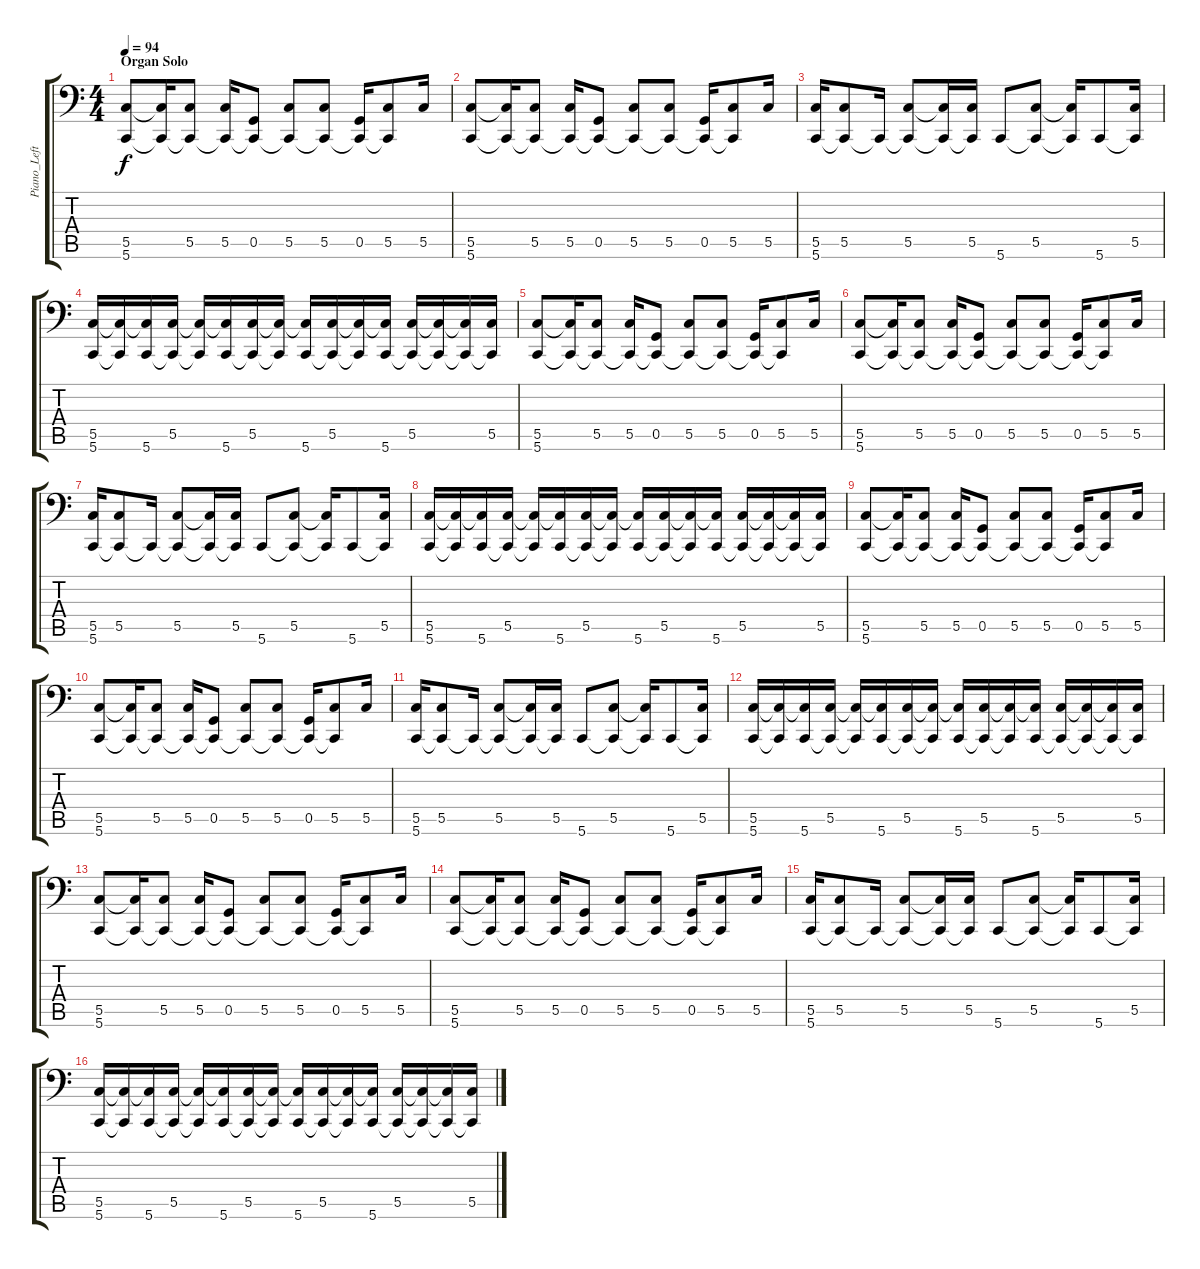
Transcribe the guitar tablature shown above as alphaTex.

\track ("Piano_Left Hand" "Piano_Left") {instrument acousticgrandpiano}
\staff {score tabs}
\tuning (E4 B3 G3 D3 G2 G1) {hide}
\ts (4 4)
\section ("" "Organ Solo")
\tempo 94
\clef f4
\ks c
(5.5 5.6).8{dy f} (5.5{t} 5.6{t}).16 (5.5 5.6{t}).8 (5.5 5.6{t}).16 (0.5 5.6{t}).8 (5.5 5.6{t}).8 (5.5 5.6{t}).8 (0.5 5.6{t}).16 (5.5 5.6{t}).8 5.5.16 |
(5.5 5.6).8 (5.5{t} 5.6{t}).16 (5.5 5.6{t}).8 (5.5 5.6{t}).16 (0.5 5.6{t}).8 (5.5 5.6{t}).8 (5.5 5.6{t}).8 (0.5 5.6{t}).16 (5.5 5.6{t}).8 5.5.16 |
(5.5 5.6).16 (5.5 5.6{t}).8 5.6{t}.16 (5.5 5.6{t}).8 (5.5{t} 5.6{t}).16 (5.5 5.6{t}).16 5.6.8 (5.5 5.6{t}).8 (5.5{t} 5.6{t}).16 5.6.8 (5.5 5.6{t}).16 |
(5.5 5.6).16 (5.5{t} 5.6{t}).16 (5.5{t} 5.6).16 (5.5 5.6{t}).16 (5.5{t} 5.6{t}).16 (5.5{t} 5.6).16 (5.5 5.6{t}).16 (5.5{t} 5.6{t}).16 (5.5{t} 5.6).16 (5.5 5.6{t}).16 (5.5{t} 5.6{t}).16 (5.5{t} 5.6).16 (5.5 5.6{t}).16 (5.5{t} 5.6{t}).16 (5.5{t} 5.6{t}).16 (5.5 5.6{t}).16 |
(5.5 5.6).8 (5.5{t} 5.6{t}).16 (5.5 5.6{t}).8 (5.5 5.6{t}).16 (0.5 5.6{t}).8 (5.5 5.6{t}).8 (5.5 5.6{t}).8 (0.5 5.6{t}).16 (5.5 5.6{t}).8 5.5.16 |
(5.5 5.6).8 (5.5{t} 5.6{t}).16 (5.5 5.6{t}).8 (5.5 5.6{t}).16 (0.5 5.6{t}).8 (5.5 5.6{t}).8 (5.5 5.6{t}).8 (0.5 5.6{t}).16 (5.5 5.6{t}).8 5.5.16 |
(5.5 5.6).16 (5.5 5.6{t}).8 5.6{t}.16 (5.5 5.6{t}).8 (5.5{t} 5.6{t}).16 (5.5 5.6{t}).16 5.6.8 (5.5 5.6{t}).8 (5.5{t} 5.6{t}).16 5.6.8 (5.5 5.6{t}).16 |
(5.5 5.6).16 (5.5{t} 5.6{t}).16 (5.5{t} 5.6).16 (5.5 5.6{t}).16 (5.5{t} 5.6{t}).16 (5.5{t} 5.6).16 (5.5 5.6{t}).16 (5.5{t} 5.6{t}).16 (5.5{t} 5.6).16 (5.5 5.6{t}).16 (5.5{t} 5.6{t}).16 (5.5{t} 5.6).16 (5.5 5.6{t}).16 (5.5{t} 5.6{t}).16 (5.5{t} 5.6{t}).16 (5.5 5.6{t}).16 |
(5.5 5.6).8 (5.5{t} 5.6{t}).16 (5.5 5.6{t}).8 (5.5 5.6{t}).16 (0.5 5.6{t}).8 (5.5 5.6{t}).8 (5.5 5.6{t}).8 (0.5 5.6{t}).16 (5.5 5.6{t}).8 5.5.16 |
(5.5 5.6).8 (5.5{t} 5.6{t}).16 (5.5 5.6{t}).8 (5.5 5.6{t}).16 (0.5 5.6{t}).8 (5.5 5.6{t}).8 (5.5 5.6{t}).8 (0.5 5.6{t}).16 (5.5 5.6{t}).8 5.5.16 |
(5.5 5.6).16 (5.5 5.6{t}).8 5.6{t}.16 (5.5 5.6{t}).8 (5.5{t} 5.6{t}).16 (5.5 5.6{t}).16 5.6.8 (5.5 5.6{t}).8 (5.5{t} 5.6{t}).16 5.6.8 (5.5 5.6{t}).16 |
(5.5 5.6).16 (5.5{t} 5.6{t}).16 (5.5{t} 5.6).16 (5.5 5.6{t}).16 (5.5{t} 5.6{t}).16 (5.5{t} 5.6).16 (5.5 5.6{t}).16 (5.5{t} 5.6{t}).16 (5.5{t} 5.6).16 (5.5 5.6{t}).16 (5.5{t} 5.6{t}).16 (5.5{t} 5.6).16 (5.5 5.6{t}).16 (5.5{t} 5.6{t}).16 (5.5{t} 5.6{t}).16 (5.5 5.6{t}).16 |
(5.5 5.6).8 (5.5{t} 5.6{t}).16 (5.5 5.6{t}).8 (5.5 5.6{t}).16 (0.5 5.6{t}).8 (5.5 5.6{t}).8 (5.5 5.6{t}).8 (0.5 5.6{t}).16 (5.5 5.6{t}).8 5.5.16 |
(5.5 5.6).8 (5.5{t} 5.6{t}).16 (5.5 5.6{t}).8 (5.5 5.6{t}).16 (0.5 5.6{t}).8 (5.5 5.6{t}).8 (5.5 5.6{t}).8 (0.5 5.6{t}).16 (5.5 5.6{t}).8 5.5.16 |
(5.5 5.6).16 (5.5 5.6{t}).8 5.6{t}.16 (5.5 5.6{t}).8 (5.5{t} 5.6{t}).16 (5.5 5.6{t}).16 5.6.8 (5.5 5.6{t}).8 (5.5{t} 5.6{t}).16 5.6.8 (5.5 5.6{t}).16 |
(5.5 5.6).16 (5.5{t} 5.6{t}).16 (5.5{t} 5.6).16 (5.5 5.6{t}).16 (5.5{t} 5.6{t}).16 (5.5{t} 5.6).16 (5.5 5.6{t}).16 (5.5{t} 5.6{t}).16 (5.5{t} 5.6).16 (5.5 5.6{t}).16 (5.5{t} 5.6{t}).16 (5.5{t} 5.6).16 (5.5 5.6{t}).16 (5.5{t} 5.6{t}).16 (5.5{t} 5.6{t}).16 (5.5 5.6{t}).16
